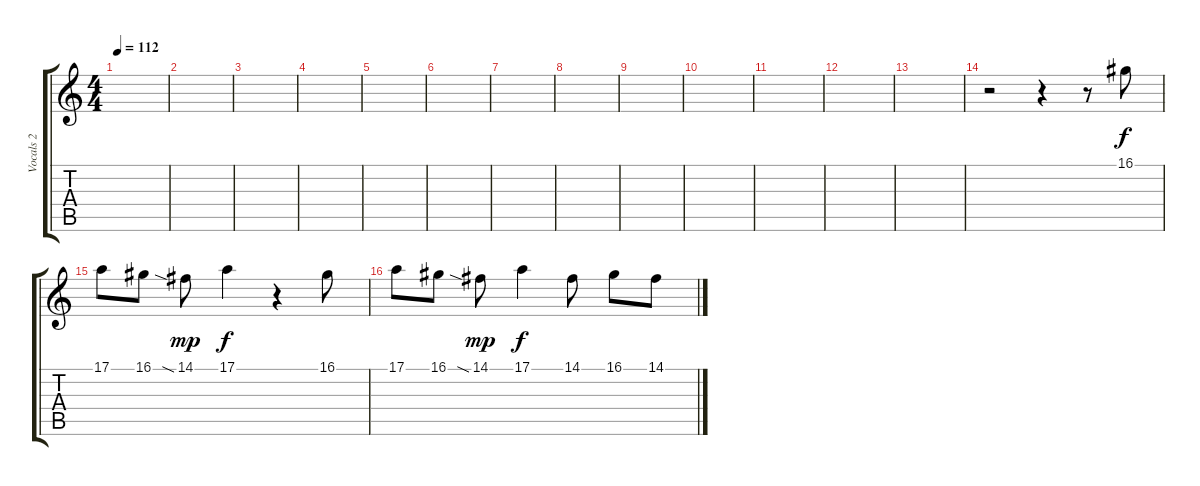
\track ("Vocals 2" "Vocals 2") {instrument lead3calliope}
\staff {score tabs}
\tuning (E4 B3 G3 D3 A2 E2) {hide}
\ts (4 4)
\tempo 112
\clef g2
\ks c
|
|
|
|
|
|
|
|
|
|
|
|
|
r.2 r.4 r.8 16.1.8 |
17.1.8 16.1.8 14.1{sia}.8{dy mp} 17.1.4{dy f} r.4 16.1.8 |
17.1.8 16.1.8 14.1{sia}.8{dy mp} 17.1.4{dy f} 14.1.8 16.1.8 14.1.8
